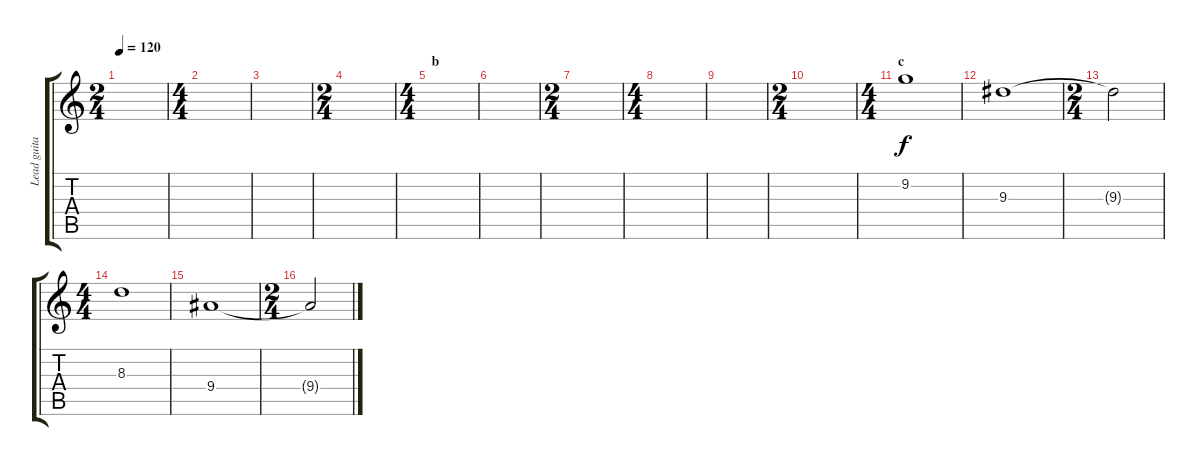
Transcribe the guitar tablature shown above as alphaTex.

\track ("Lead guitar and synth" "Lead guita") {instrument overdrivenguitar}
\staff {score tabs}
\tuning (Eb4 Bb3 Gb3 Db3 Ab2 Eb2) {hide}
\ts (2 4)
\tempo 120
\clef g2
\ks c
|
\ts (4 4)
|
|
\ts (2 4)
|
\ts (4 4)
\section ("" "b")
|
|
\ts (2 4)
|
\ts (4 4)
|
|
\ts (2 4)
|
\ts (4 4)
\section ("" "c")
9.2.1{volume 10 instrument stringensemble1} |
9.3.1 |
\ts (2 4)
9.3{t}.2 |
\ts (4 4)
8.3.1 |
9.4.1 |
\ts (2 4)
9.4{t}.2
